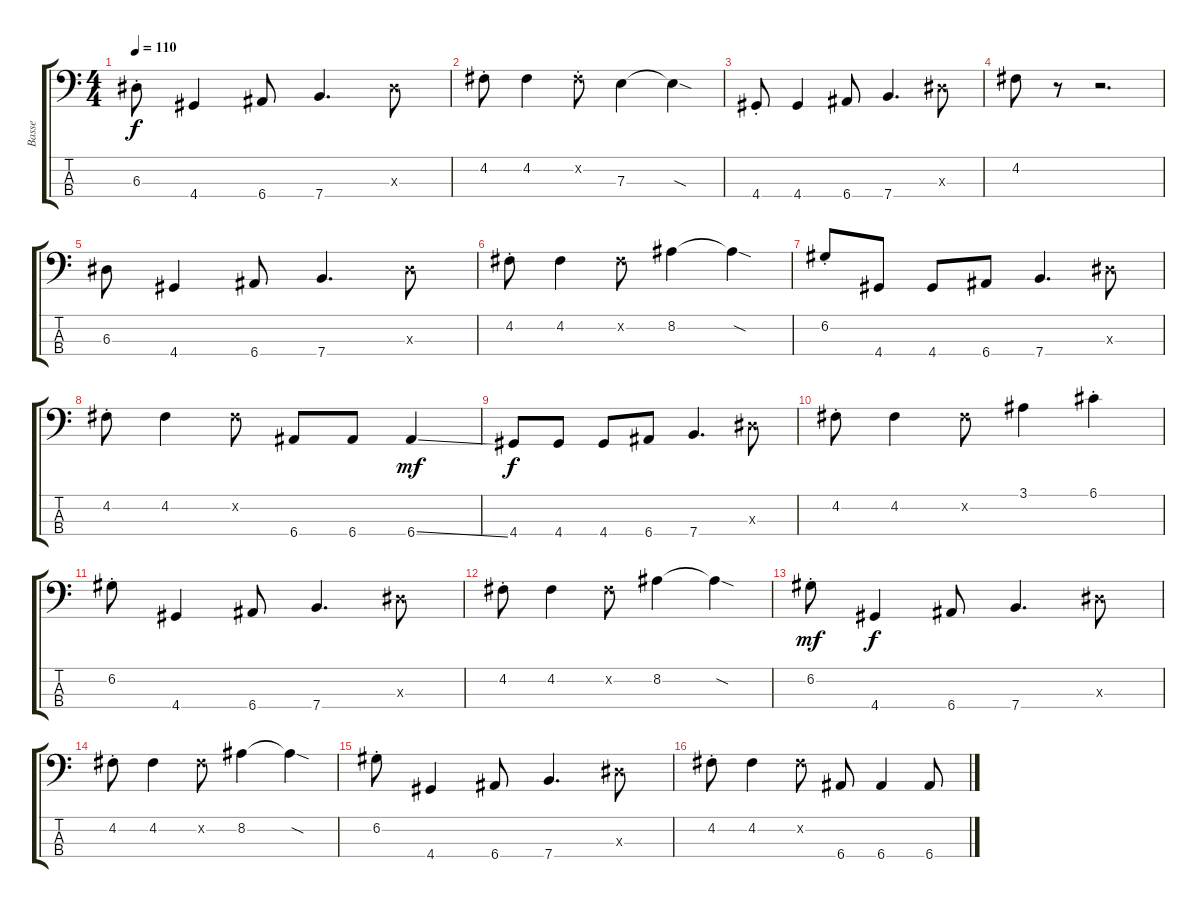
\track ("Basse" "Basse") {instrument electricbassfinger}
\staff {score tabs}
\tuning (G2 D2 A1 E1) {hide}
\ts (4 4)
\tempo 110
\clef f4
\ks c
6.3{st}.8{dy f} 4.4.4 6.4.8 7.4.4{d} 6.3{x}.8 |
4.2{st}.8 4.2.4 4.2{st x}.8 7.3.4 7.3{sod t}.4 |
4.4{st}.8 4.4.4 6.4.8 7.4.4{d} 6.3{x}.8 |
4.2.8 r.8 r.2{d} |
6.3.8 4.4.4 6.4.8 7.4.4{d} 6.3{x}.8 |
4.2{st}.8 4.2.4 4.2{x}.8 8.2.4 8.2{sod t}.4 |
6.2{st}.8 4.4.8 4.4.8 6.4.8 7.4.4{d} 6.3{x}.8 |
4.2{st}.8 4.2.4 4.2{x}.8 6.4.8 6.4.8 6.4{ss}.4{dy mf} |
4.4.8{dy f} 4.4.8 4.4.8 6.4.8 7.4.4{d} 6.3{x}.8 |
4.2{st}.8 4.2.4 4.2{x}.8 3.1.4 6.1{st}.4 |
6.2{st}.8 4.4.4 6.4.8 7.4.4{d} 6.3{x}.8 |
4.2{st}.8 4.2.4 4.2{x}.8 8.2.4 8.2{sod t}.4 |
6.2{st}.8{dy mf} 4.4.4{dy f} 6.4.8 7.4.4{d} 6.3{x}.8 |
4.2{st}.8 4.2.4 4.2{x}.8 8.2.4 8.2{sod t}.4 |
6.2{st}.8 4.4.4 6.4.8 7.4.4{d} 6.3{x}.8 |
4.2{st}.8 4.2.4 4.2{x}.8 6.4.8 6.4.4 6.4.8
